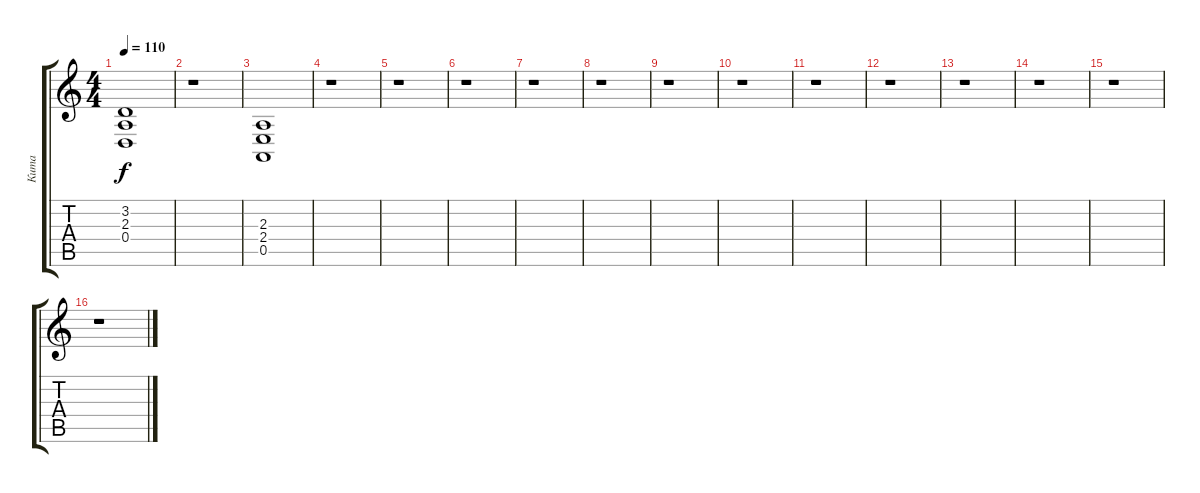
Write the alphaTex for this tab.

\track ("Кита" "Кита") {instrument acousticgrandpiano}
\staff {score tabs}
\tuning (E4 B3 G3 D3 A2 E2) {hide}
\ts (4 4)
\tempo 110
\clef g2
\ks c
(3.2 2.3 0.4).1{dy f} |
r.1 |
(2.3 2.4 0.5).1 |
r.1 |
r.1 |
r.1 |
r.1 |
r.1 |
r.1 |
r.1 |
r.1 |
r.1 |
r.1 |
r.1 |
r.1 |
r.1
